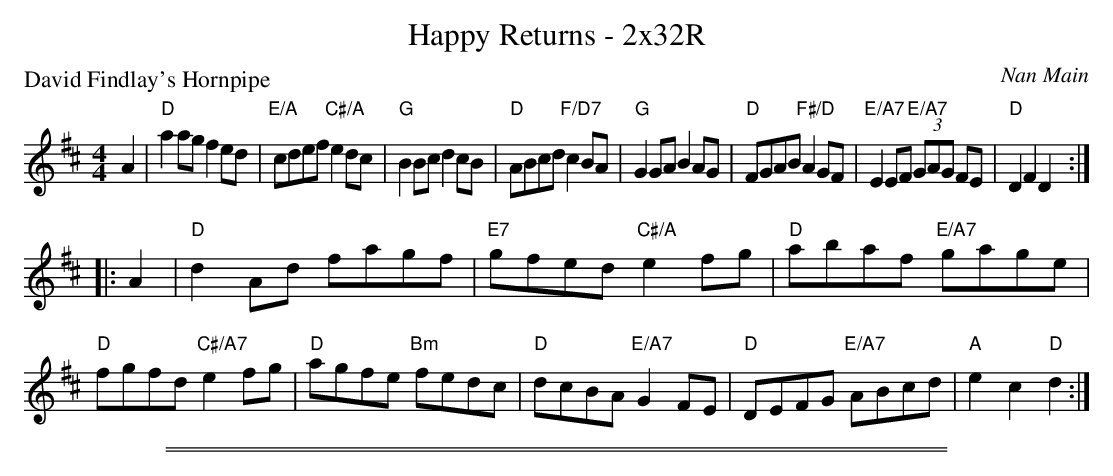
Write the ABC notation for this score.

X:1
T: Happy Returns - 2x32R
P: David Findlay's Hornpipe
C: Nan Main
M: 4/4
L: 1/8
K: D
A2 |\
"D"a2ag f2ed | "E/A"cdef "C#/A"e2dc |\
"G"B2Bc d2cB | "D"ABcd "F/D7"c2BA |\
"G"G2GA B2AG | "D"FGAB "F#/D"A2GF |\
"E/A7"E2EF "E/A7"(3GAG FE | "D"D2F2 D2 :|
|: A2 |\
"D"d2Ad fagf | "E7"gfed "C#/A"e2fg |\
"D"abaf "E/A7"gage | "D"fgfd "C#/A7"e2fg |\
"D"agfe "Bm"fedc | "D"dcBA "E/A7"G2FE |\
"D"DEFG "E/A7"ABcd | "A"e2c2 "D"d2 :|
